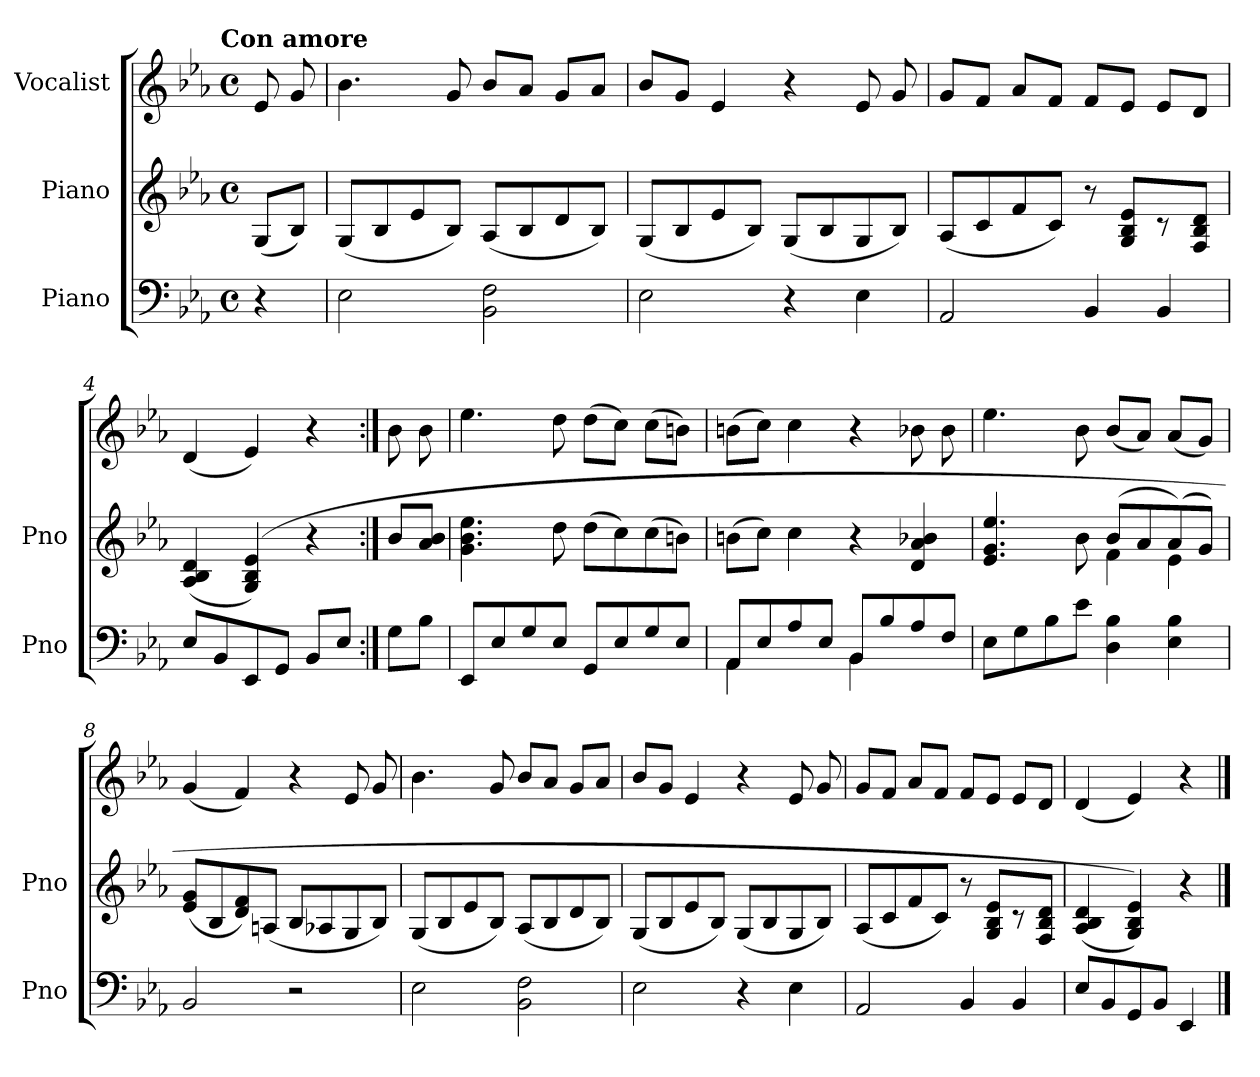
**kern	**kern	**kern
*part3	*part2	*part1
*staff3	*staff2	*staff1
*I"Piano	*I"Piano	*I"Vocalist
*I'Pno	*I'Pno	*
*clefF4	*clefG2	*clefG2
*k[b-e-a-]	*k[b-e-a-]	*k[b-e-a-]
*E-:	*E-:	*E-:
!!LO:TX:omd:t=Con amore
*M4/4	*M4/4	*M4/4
*met(c)	*met(c)	*met(c)
*MM80	*MM80	*MM80
=	=	=
4r	(8GL	8e-
.	8B-J)	8g
=1	=1	=1
2E-	(8GL	4.b-
.	8B-	.
.	8e-	.
.	8B-J)	8g
2BB- 2F	(8A-L	8b-L
.	8B-	8a-J
.	8d	8gL
.	8B-J)	8a-J
=2	=2	=2
2E-	(8GL	8b-L
.	8B-	8gJ
.	8e-	4e-
.	8B-J)	.
4r	(8GL	4r
.	8B-	.
4E-	8G	8e-
.	8B-J)	8g
=3	=3	=3
2AA-	(8A-L	8gL
.	8c	8fJ
.	8f	8a-L
.	8cJ)	8fJ
4BB-	8r	8fL
.	8G 8B- 8e-L	8e-J
4BB-	8r	8e-L
.	8F 8B- 8dJ	8dJ
=4	=4	=4
8E-L	(4A- 4B- 4d	(4d
8BB-	.	.
8EE-	(4G 4B- 4e-)	4e-)
8GGJ	.	.
8BB-L	4r	4r
8E-J	.	.
=:|!	=:|!	=:|!
8GL	8b-L	8b-
8B-J	8a- 8b-J	8b-
=5	=5	=5
8EE-L	4.g 4.b- 4.ee-	4.ee-
8E-	.	.
8G	.	.
8E-J	8dd	8dd
8GGL	(8ddL	(8ddL
8E-	8cc)	8ccJ)
8G	(8cc	(8ccL
8E-J	8bnJ)	8bnJ)
=6	=6	=6
*^	*	*
8AA-L	4AA-	(8bnL	(8bnL
8E-	.	8ccJ)	8ccJ)
8A-	4ryy	4cc	4cc
8E-J	.	.	.
8BB-L	4BB-	4r	4r
8B-	.	.	.
8A-	4ryy	4d 4a- 4b-X	8b-X
8FJ	.	.	8b-
*v	*v	*	*
=7	=7	=7
*	*^	*
8E-L	4.e- 4.g 4.ee-	2ryy	4.ee-
8G	.	.	.
8B-	.	.	.
8e-J	8b-	.	8b-
4D 4B-	(8b-L	4f	(8b-L
.	8a-	.	8a-J)
4E- 4B-	(8a-)	4e-	(8a-L
.	8gJ)	.	8gJ)
*	*v	*v	*
=8	=8	=8
2BB-	(8e- 8gL	(4g
.	8B-	.
.	8d 8f)	4f)
.	(8AnJ	.
2r	8B-L	4r
.	8A-X	.
.	8G	8e-
.	8B-J)	8g
=9	=9	=9
2E-	(8GL	4.b-
.	8B-	.
.	8e-	.
.	8B-J)	8g
2BB- 2F	(8A-L	8b-L
.	8B-	8a-J
.	8d	8gL
.	8B-J)	8a-J
=10	=10	=10
2E-	(8GL	8b-L
.	8B-	8gJ
.	8e-	4e-
.	8B-J)	.
4r	(8GL	4r
.	8B-	.
4E-	8G	8e-
.	8B-J)	8g
=11	=11	=11
2AA-	(8A-L	8gL
.	8c	8fJ
.	8f	8a-L
.	8cJ)	8fJ
4BB-	8r	8fL
.	8G 8B- 8e-L	8e-J
4BB-	8r	8e-L
.	8F 8B- 8dJ	8dJ
=12	=12	=12
8E-L	(4A- 4B- 4d	(4d
8BB-	.	.
8GG	4G 4B- 4e-))	4e-)
8BB-J	.	.
4EE-	4r	4r
==	==	==
*-	*-	*-
